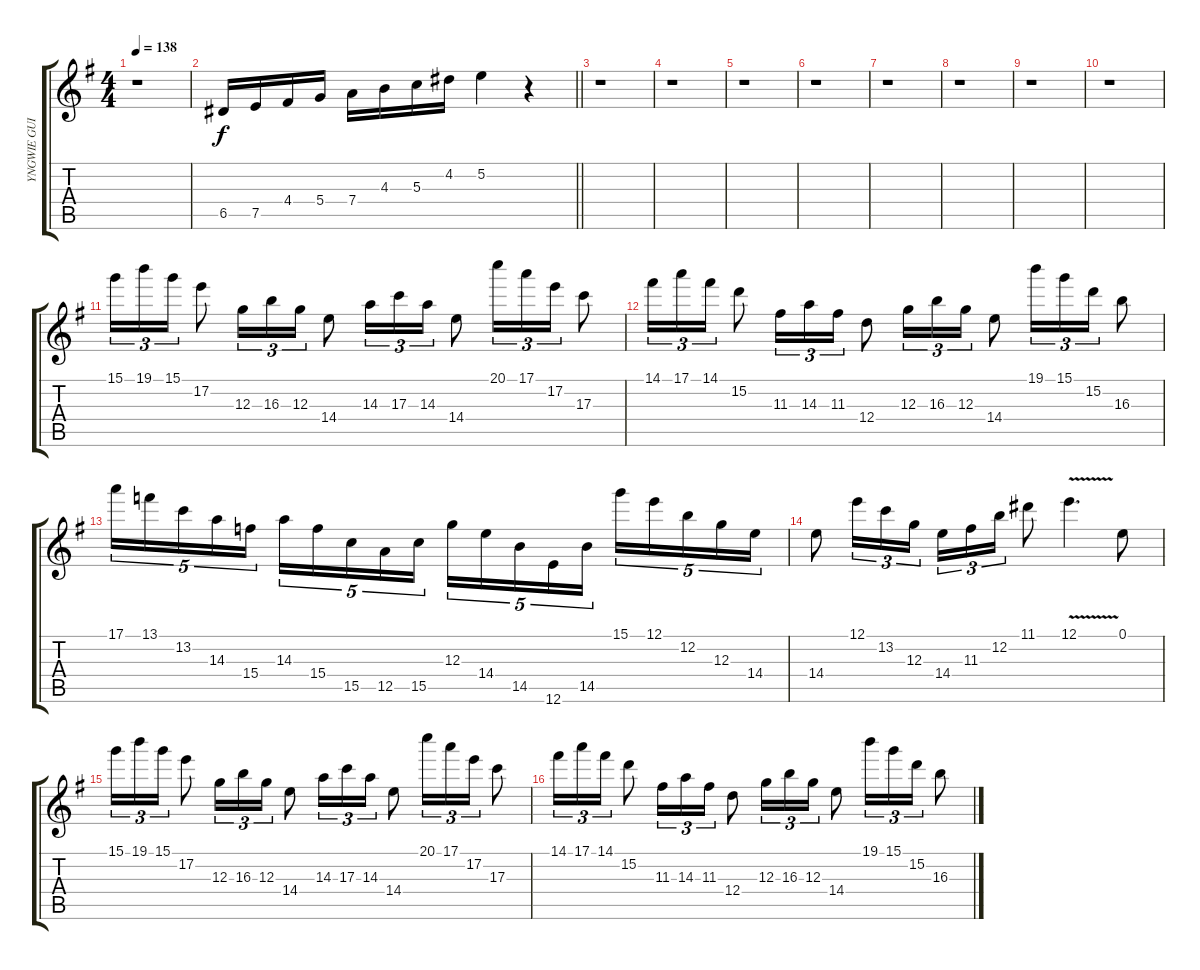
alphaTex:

\track ("YNGWIE GUITAR 1" "YNGWIE GUI") {instrument acousticguitarsteel}
\staff {score tabs}
\tuning (E4 B3 G3 D3 A2 E2) {hide}
\ts (4 4)
\tempo 138
\clef g2
\ks eminor
r.1{dy f} |
\barLineRight lightlight
6.5.16 7.5.16 4.4.16 5.4.16 7.4.16 4.3.16 5.3.16 4.2.16 5.2.4 r.4 |
r.1 |
r.1 |
r.1 |
r.1 |
r.1 |
r.1 |
r.1 |
r.1 |
15.1.16{tu (3 2) volume 16 balance 16 instrument overdrivenguitar} 19.1.16{tu (3 2)} 15.1.16{tu (3 2)} 17.2.8 12.3.16{tu (3 2)} 16.3.16{tu (3 2)} 12.3.16{tu (3 2)} 14.4.8 14.3.16{tu (3 2)} 17.3.16{tu (3 2)} 14.3.16{tu (3 2)} 14.4.8 20.1.16{tu (3 2)} 17.1.16{tu (3 2)} 17.2.16{tu (3 2)} 17.3.8 |
14.1.16{tu (3 2)} 17.1.16{tu (3 2)} 14.1.16{tu (3 2)} 15.2.8 11.3.16{tu (3 2)} 14.3.16{tu (3 2)} 11.3.16{tu (3 2)} 12.4.8 12.3.16{tu (3 2)} 16.3.16{tu (3 2)} 12.3.16{tu (3 2)} 14.4.8 19.1.16{tu (3 2)} 15.1.16{tu (3 2)} 15.2.16{tu (3 2)} 16.3.8 |
17.1.16{tu (5 4)} 13.1.16{tu (5 4)} 13.2.16{tu (5 4)} 14.3.16{tu (5 4)} 15.4.16{tu (5 4)} 14.3.16{tu (5 4)} 15.4.16{tu (5 4)} 15.5.16{tu (5 4)} 12.5.16{tu (5 4)} 15.5.16{tu (5 4)} 12.3.16{tu (5 4)} 14.4.16{tu (5 4)} 14.5.16{tu (5 4)} 12.6.16{tu (5 4)} 14.5.16{tu (5 4)} 15.1.16{tu (5 4)} 12.1.16{tu (5 4)} 12.2.16{tu (5 4)} 12.3.16{tu (5 4)} 14.4.16{tu (5 4)} |
14.4.8 12.1.16{tu (3 2)} 13.2.16{tu (3 2)} 12.3.16{tu (3 2)} 14.4.16{tu (3 2)} 11.3.16{tu (3 2)} 12.2.16{tu (3 2)} 11.1.8 12.1{v}.4{d} 0.1.8 |
15.1.16{tu (3 2) volume 16 balance 16 instrument overdrivenguitar} 19.1.16{tu (3 2)} 15.1.16{tu (3 2)} 17.2.8 12.3.16{tu (3 2)} 16.3.16{tu (3 2)} 12.3.16{tu (3 2)} 14.4.8 14.3.16{tu (3 2)} 17.3.16{tu (3 2)} 14.3.16{tu (3 2)} 14.4.8 20.1.16{tu (3 2)} 17.1.16{tu (3 2)} 17.2.16{tu (3 2)} 17.3.8 |
14.1.16{tu (3 2)} 17.1.16{tu (3 2)} 14.1.16{tu (3 2)} 15.2.8 11.3.16{tu (3 2)} 14.3.16{tu (3 2)} 11.3.16{tu (3 2)} 12.4.8 12.3.16{tu (3 2)} 16.3.16{tu (3 2)} 12.3.16{tu (3 2)} 14.4.8 19.1.16{tu (3 2)} 15.1.16{tu (3 2)} 15.2.16{tu (3 2)} 16.3.8
